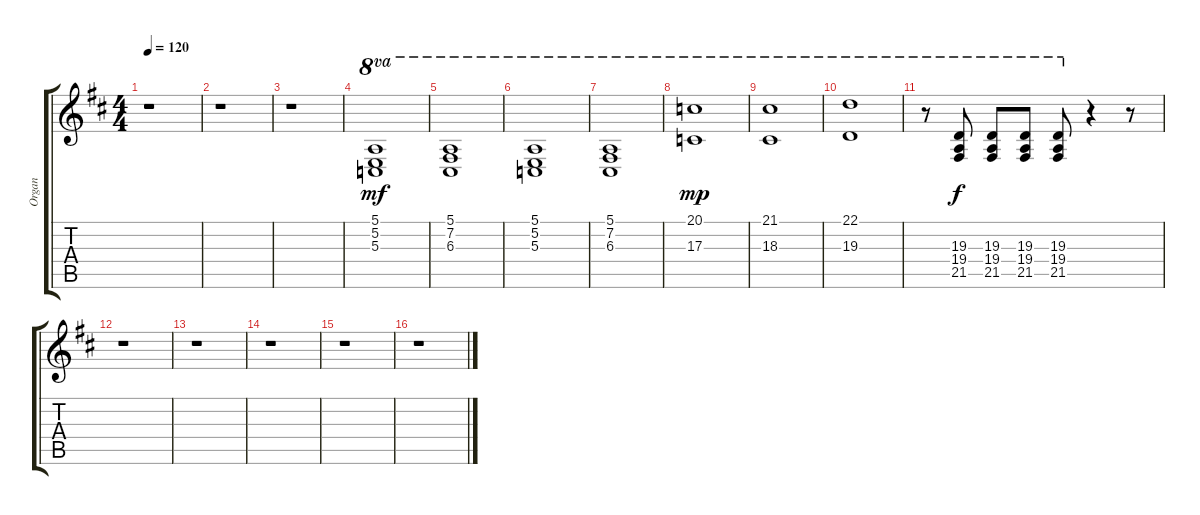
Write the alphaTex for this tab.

\track ("Organ" "Organ") {instrument rockorgan}
\staff {score tabs}
\tuning (E4 B3 G3 D3 A2 E2) {hide}
\ts (4 4)
\tempo 120
\clef g2
\ks d
r.1{dy mp} |
r.1 |
r.1 |
(5.1 5.2 5.3).1{ot 8va dy mf instrument drawbarorgan} |
(5.1 7.2 6.3).1{ot 8va} |
(5.1 5.2 5.3).1{ot 8va} |
(5.1 7.2 6.3).1{ot 8va} |
(20.1 17.3).1{ot 8va dy mp instrument rockorgan} |
(21.1 18.3).1{ot 8va} |
(22.1 19.3).1{ot 8va} |
r.8{ot 8va} (19.3 19.4 21.5).8{ot 8va dy f} (19.3 19.4 21.5).8{ot 8va} (19.3 19.4 21.5).8{ot 8va} (19.3 19.4 21.5).8{ot 8va} r.4 r.8 |
r.1 |
r.1 |
r.1 |
r.1 |
r.1
